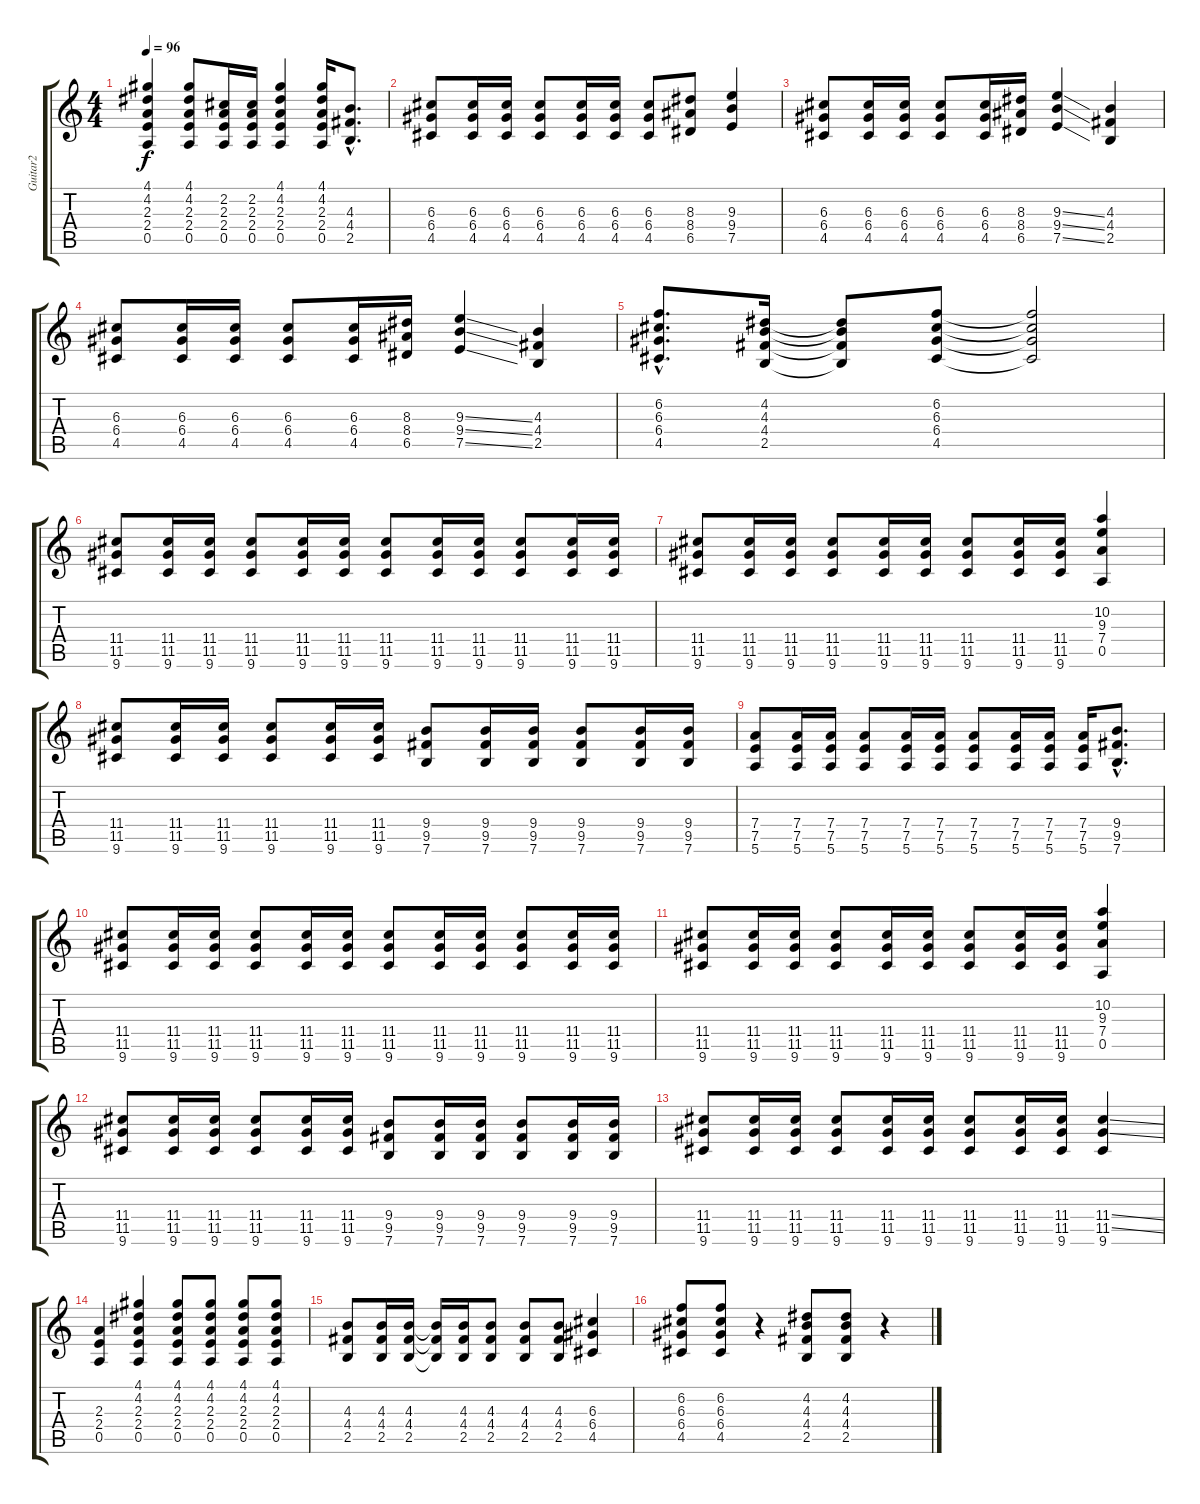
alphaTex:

\track ("Guitar2" "Guitar2") {instrument distortionguitar}
\staff {score tabs}
\tuning (E4 B3 G3 D3 A2 E2) {hide}
\ts (4 4)
\tempo 96
\clef g2
\ks c
(4.1 4.2 2.3 2.4 0.5).4{dy f} (4.1 4.2 2.3 2.4 0.5).8 (2.2 2.3 2.4 0.5).16 (2.2 2.3 2.4 0.5).16 (4.1 4.2 2.3 2.4 0.5).4 (4.1 4.2 2.3 2.4 0.5).16 (4.3{hac} 4.4{hac} 2.5{hac}).8{d} |
(6.3 6.4 4.5).8 (6.3 6.4 4.5).16 (6.3 6.4 4.5).16 (6.3 6.4 4.5).8 (6.3 6.4 4.5).16 (6.3 6.4 4.5).16 (6.3 6.4 4.5).8 (8.3 8.4 6.5).8 (9.3 9.4 7.5).4 |
(6.3 6.4 4.5).8 (6.3 6.4 4.5).16 (6.3 6.4 4.5).16 (6.3 6.4 4.5).8 (6.3 6.4 4.5).16 (8.3 8.4 6.5).16 (9.3{ss} 9.4{ss} 7.5{ss}).4 (4.3 4.4 2.5).4 |
(6.3 6.4 4.5).8 (6.3 6.4 4.5).16 (6.3 6.4 4.5).16 (6.3 6.4 4.5).8 (6.3 6.4 4.5).16 (8.3 8.4 6.5).16 (9.3{ss} 9.4{ss} 7.5{ss}).4 (4.3 4.4 2.5).4 |
(6.2{hac} 6.3{hac} 6.4{hac} 4.5{hac}).8{d} (4.2 4.3 4.4 2.5).16 (4.2{t} 4.3{t} 4.4{t} 2.5{t}).8 (6.2 6.3 6.4 4.5).8 (6.2{t} 6.3{t} 6.4{t} 4.5{t}).2 |
(11.4 11.5 9.6).8 (11.4 11.5 9.6).16 (11.4 11.5 9.6).16 (11.4 11.5 9.6).8 (11.4 11.5 9.6).16 (11.4 11.5 9.6).16 (11.4 11.5 9.6).8 (11.4 11.5 9.6).16 (11.4 11.5 9.6).16 (11.4 11.5 9.6).8 (11.4 11.5 9.6).16 (11.4 11.5 9.6).16 |
(11.4 11.5 9.6).8 (11.4 11.5 9.6).16 (11.4 11.5 9.6).16 (11.4 11.5 9.6).8 (11.4 11.5 9.6).16 (11.4 11.5 9.6).16 (11.4 11.5 9.6).8 (11.4 11.5 9.6).16 (11.4 11.5 9.6).16 (10.2 9.3 7.4 0.5).4 |
(11.4 11.5 9.6).8 (11.4 11.5 9.6).16 (11.4 11.5 9.6).16 (11.4 11.5 9.6).8 (11.4 11.5 9.6).16 (11.4 11.5 9.6).16 (9.4 9.5 7.6).8 (9.4 9.5 7.6).16 (9.4 9.5 7.6).16 (9.4 9.5 7.6).8 (9.4 9.5 7.6).16 (9.4 9.5 7.6).16 |
(7.4 7.5 5.6).8 (7.4 7.5 5.6).16 (7.4 7.5 5.6).16 (7.4 7.5 5.6).8 (7.4 7.5 5.6).16 (7.4 7.5 5.6).16 (7.4 7.5 5.6).8 (7.4 7.5 5.6).16 (7.4 7.5 5.6).16 (7.4 7.5 5.6).16 (9.4{hac} 9.5{hac} 7.6{hac}).8{d} |
(11.4 11.5 9.6).8 (11.4 11.5 9.6).16 (11.4 11.5 9.6).16 (11.4 11.5 9.6).8 (11.4 11.5 9.6).16 (11.4 11.5 9.6).16 (11.4 11.5 9.6).8 (11.4 11.5 9.6).16 (11.4 11.5 9.6).16 (11.4 11.5 9.6).8 (11.4 11.5 9.6).16 (11.4 11.5 9.6).16 |
(11.4 11.5 9.6).8 (11.4 11.5 9.6).16 (11.4 11.5 9.6).16 (11.4 11.5 9.6).8 (11.4 11.5 9.6).16 (11.4 11.5 9.6).16 (11.4 11.5 9.6).8 (11.4 11.5 9.6).16 (11.4 11.5 9.6).16 (10.2 9.3 7.4 0.5).4 |
(11.4 11.5 9.6).8 (11.4 11.5 9.6).16 (11.4 11.5 9.6).16 (11.4 11.5 9.6).8 (11.4 11.5 9.6).16 (11.4 11.5 9.6).16 (9.4 9.5 7.6).8 (9.4 9.5 7.6).16 (9.4 9.5 7.6).16 (9.4 9.5 7.6).8 (9.4 9.5 7.6).16 (9.4 9.5 7.6).16 |
(11.4 11.5 9.6).8 (11.4 11.5 9.6).16 (11.4 11.5 9.6).16 (11.4 11.5 9.6).8 (11.4 11.5 9.6).16 (11.4 11.5 9.6).16 (11.4 11.5 9.6).8 (11.4 11.5 9.6).16 (11.4 11.5 9.6).16 (11.4{ss} 11.5{ss} 9.6).4 |
(2.3 2.4 0.5).4 (4.1 4.2 2.3 2.4 0.5).4 (4.1 4.2 2.3 2.4 0.5).8 (4.1 4.2 2.3 2.4 0.5).8 (4.1 4.2 2.3 2.4 0.5).8 (4.1 4.2 2.3 2.4 0.5).8 |
(4.3 4.4 2.5).8 (4.3 4.4 2.5).16 (4.3 4.4 2.5).16 (4.3{t} 4.4{t} 2.5{t}).16 (4.3 4.4 2.5).16 (4.3 4.4 2.5).8 (4.3 4.4 2.5).8 (4.3 4.4 2.5).8 (6.3 6.4 4.5).4 |
(6.2 6.3 6.4 4.5).8 (6.2 6.3 6.4 4.5).8 r.4 (4.2 4.3 4.4 2.5).8 (4.2 4.3 4.4 2.5).8 r.4
